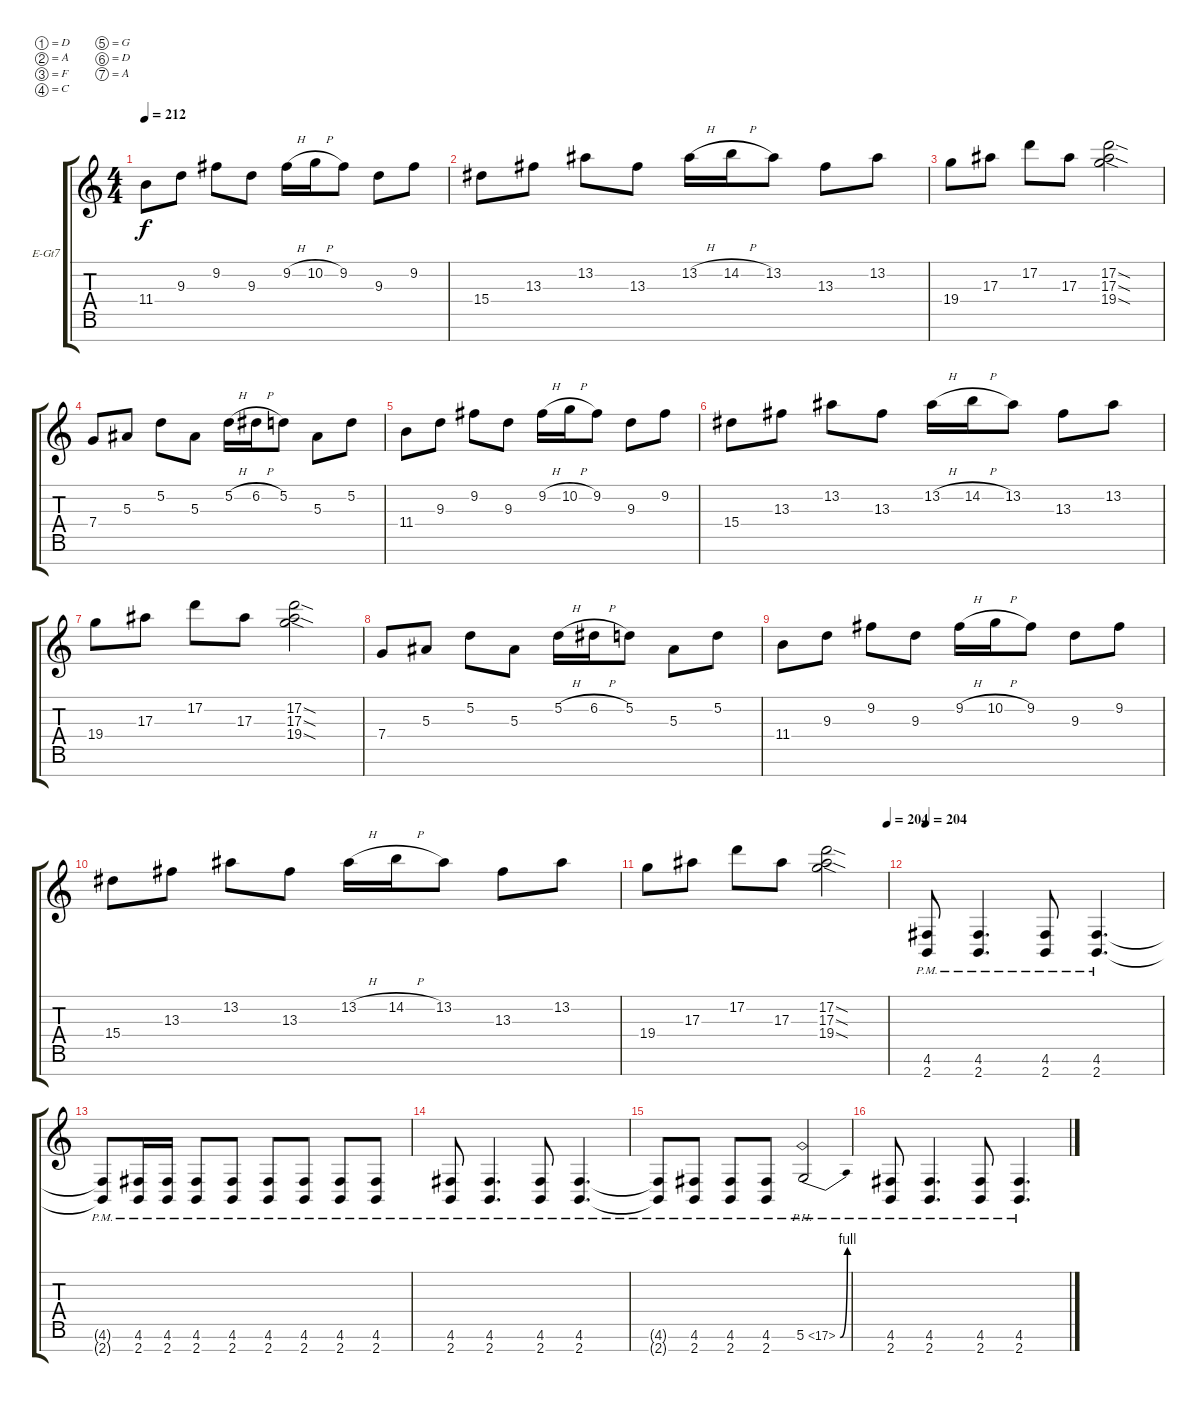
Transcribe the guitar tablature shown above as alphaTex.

\bracketExtendMode groupsimilarinstruments
\firstSystemTrackNameOrientation horizontal
\otherSystemsTrackNameOrientation horizontal
\track ("Kévin Chartré" "E-Gt7") {instrument distortionguitar}
\staff {score tabs}
\tuning (D4 A3 F3 C3 G2 D2 A1)
\ts (4 4)
\tempo 212
\clef g2
\ks c
11.4.8{dy f} 9.3.8 9.2.8 9.3.8 9.2{h}.16 10.2{h}.16 9.2.8 9.3.8 9.2.8 |
15.4.8 13.3.8 13.2.8 13.3.8 13.2{h}.16 14.2{h}.16 13.2.8 13.3.8 13.2.8 |
19.4.8 17.3.8 17.2.8 17.3.8 (17.2{sod} 17.3{sod} 19.4{sod}).2 |
7.4.8 5.3.8 5.2.8 5.3.8 5.2{h}.16 6.2{h}.16 5.2.8 5.3.8 5.2.8 |
11.4.8 9.3.8 9.2.8 9.3.8 9.2{h}.16 10.2{h}.16 9.2.8 9.3.8 9.2.8 |
15.4.8 13.3.8 13.2.8 13.3.8 13.2{h}.16 14.2{h}.16 13.2.8 13.3.8 13.2.8 |
19.4.8 17.3.8 17.2.8 17.3.8 (17.2{sod} 17.3{sod} 19.4{sod}).2 |
7.4.8 5.3.8 5.2.8 5.3.8 5.2{h}.16 6.2{h}.16 5.2.8 5.3.8 5.2.8 |
11.4.8 9.3.8 9.2.8 9.3.8 9.2{h}.16 10.2{h}.16 9.2.8 9.3.8 9.2.8 |
15.4.8 13.3.8 13.2.8 13.3.8 13.2{h}.16 14.2{h}.16 13.2.8 13.3.8 13.2.8 |
\tempo (204 1)
19.4.8 17.3.8 17.2.8 17.3.8 (17.2{sod} 17.3{sod} 19.4{sod}).2 |
\tempo 204
(4.6{pm} 2.7{pm}).8 (4.6{pm} 2.7{pm}).4{d} (4.6{pm} 2.7{pm}).8 (4.6{pm} 2.7{pm}).4{d} |
(4.6{pm t} 2.7{pm t}).8 (4.6{pm} 2.7{pm}).16 (4.6{pm} 2.7{pm}).16 (4.6{pm} 2.7{pm}).8 (4.6{pm} 2.7{pm}).8 (4.6{pm} 2.7{pm}).8 (4.6{pm} 2.7{pm}).8 (4.6{pm} 2.7{pm}).8 (4.6{pm} 2.7{pm}).8 |
(4.6{pm} 2.7{pm}).8 (4.6{pm} 2.7{pm}).4{d} (4.6{pm} 2.7{pm}).8 (4.6{pm} 2.7{pm}).4{d} |
(4.6{pm t} 2.7{pm t}).8 (4.6{pm} 2.7{pm}).8 (4.6{pm} 2.7{pm}).8 (4.6{pm} 2.7{pm}).8 5.6{be (bend 0 0 60 4) ph 12 pm}.2 |
(4.6{pm} 2.7{pm}).8 (4.6{pm} 2.7{pm}).4{d} (4.6{pm} 2.7{pm}).8 (4.6{pm} 2.7{pm}).4{d}
